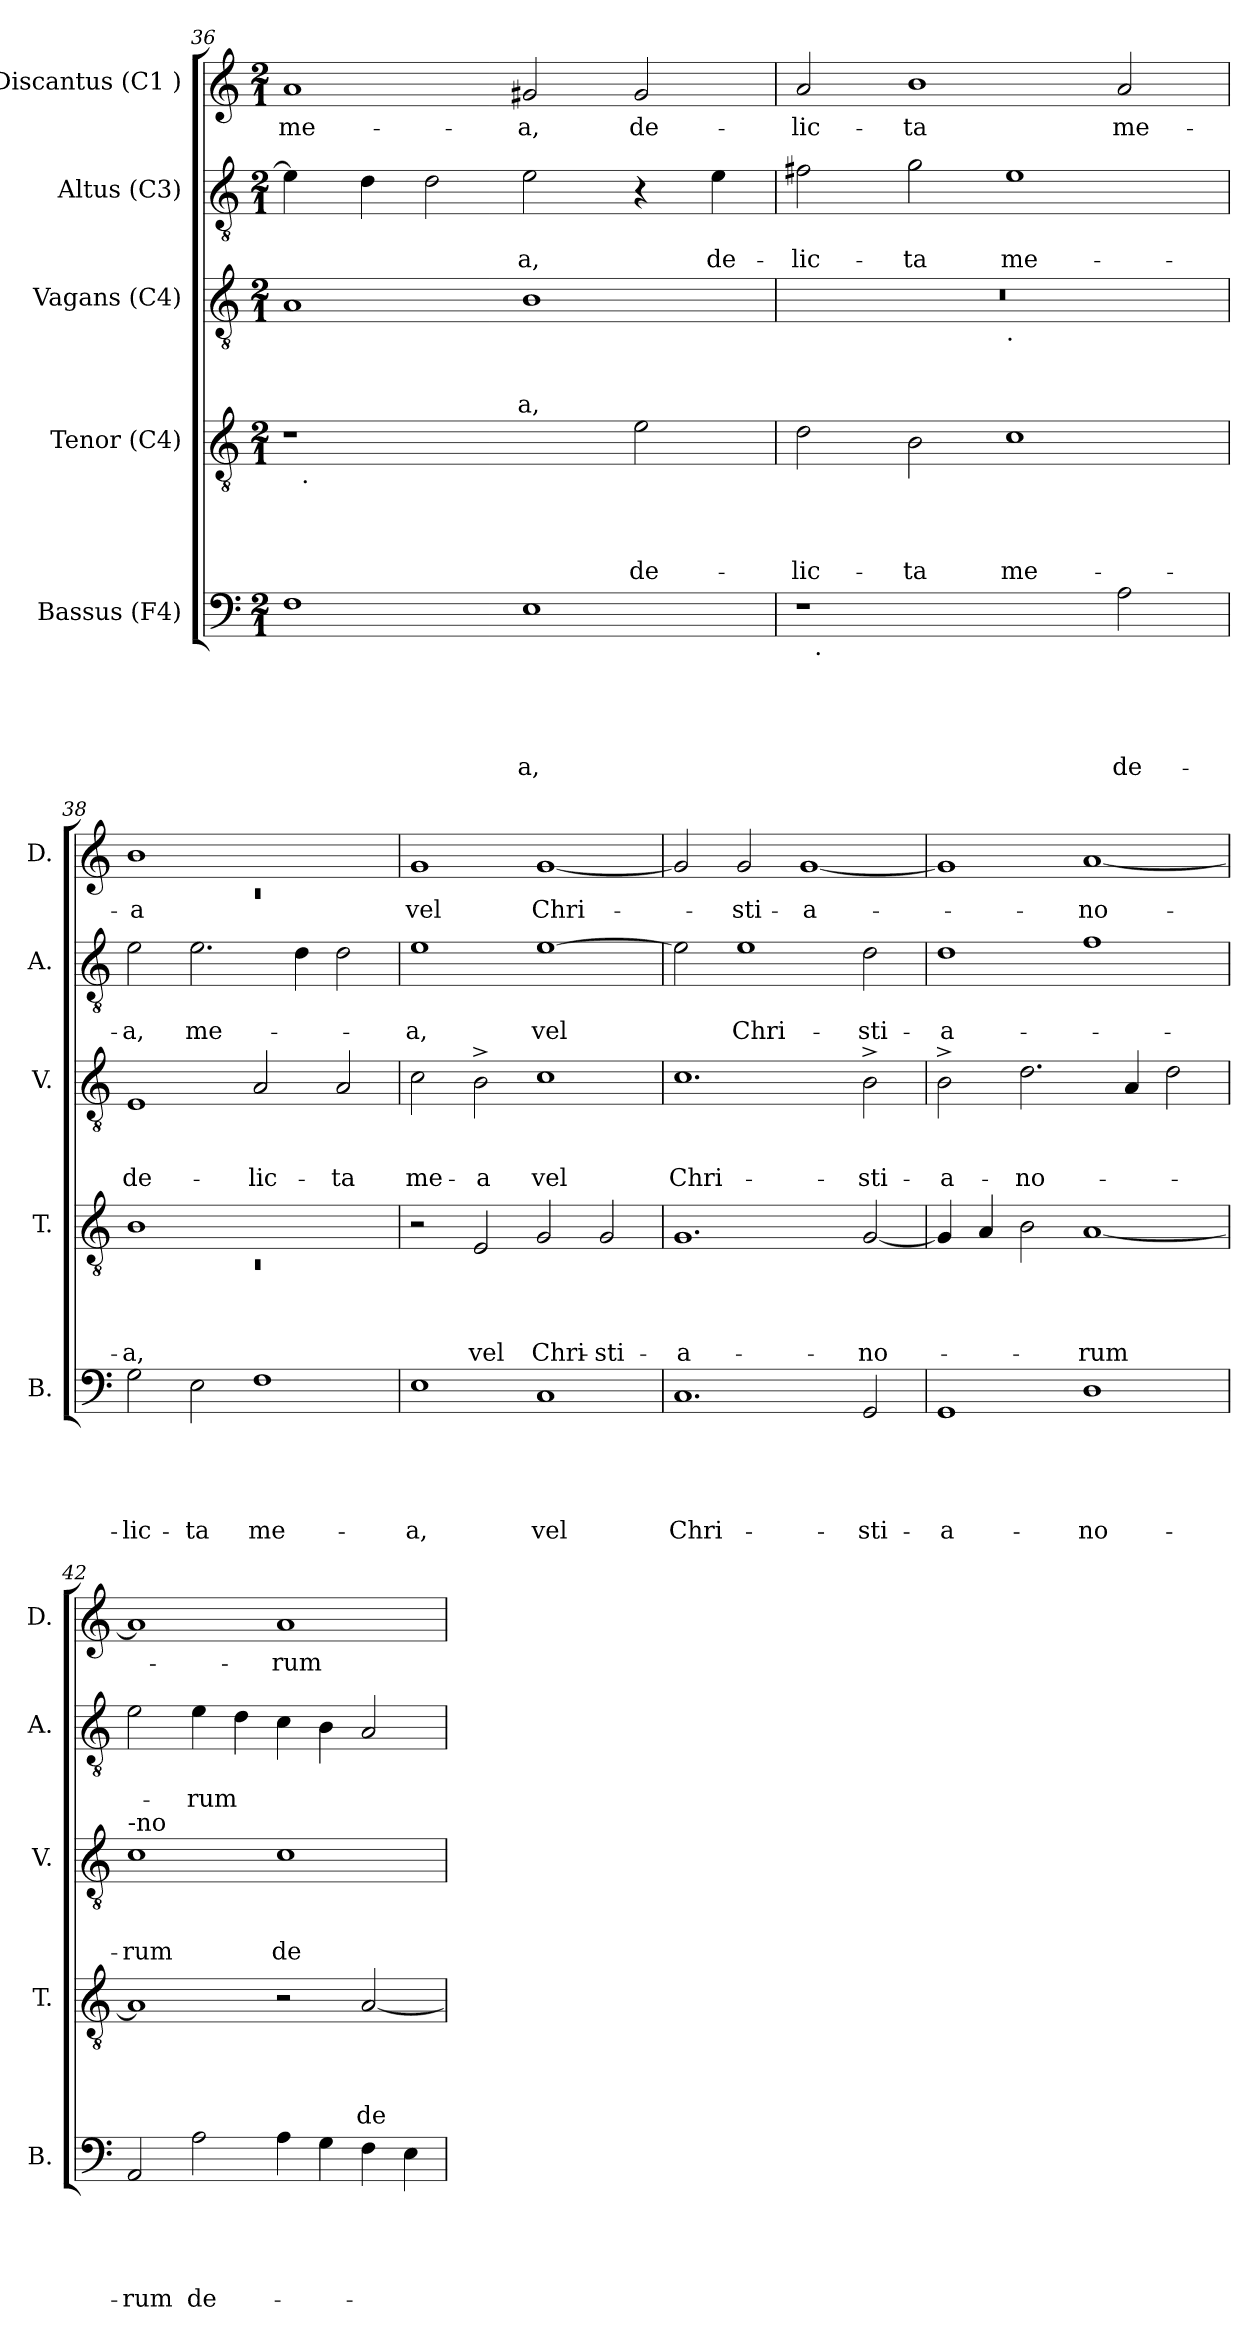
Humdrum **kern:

**kern	**text	**text	**text	**text	**text	**kern	**text	**text	**text	**text	**kern	**text	**text	**text	**kern	**text	**text	**kern	**text
*part5	*part5	*part5	*part5	*part5	*part5	*part4	*part4	*part4	*part4	*part4	*part3	*part3	*part3	*part3	*part2	*part2	*part2	*part1	*part1
*staff5	*staff5	*staff5	*staff5	*staff5	*staff5	*staff4	*staff4	*staff4	*staff4	*staff4	*staff3	*staff3	*staff3	*staff3	*staff2	*staff2	*staff2	*staff1	*staff1
*I"Bassus (F4)	*	*	*	*	*	*I"Tenor (C4)	*	*	*	*	*I"Vagans (C4)	*	*	*	*I"Altus (C3)	*	*	*I"Discantus (C1 )	*
*I'B.	*	*	*	*	*	*I'T.	*	*	*	*	*I'V.	*	*	*	*I'A.	*	*	*I'D.	*
*clefF4	*	*	*	*	*	*clefGv2	*	*	*	*	*clefGv2	*	*	*	*clefGv2	*	*	*clefG2	*
*k[]	*	*	*	*	*	*k[]	*	*	*	*	*k[]	*	*	*	*k[]	*	*	*k[]	*
*C:	*	*	*	*	*	*C:	*	*	*	*	*C:	*	*	*	*C:	*	*	*C:	*
*M2/1	*	*	*	*	*	*M2/1	*	*	*	*	*M2/1	*	*	*	*M2/1	*	*	*M2/1	*
=36	=36	=36	=36	=36	=36	=36	=36	=36	=36	=36	=36	=36	=36	=36	=36	=36	=36	=36	=36
!	!	!	!	!	!	!	!	!	!	!	!	!	!	!	!	!	!	!	!LO:LY:b
*	*	*	*	*	*	*^	*	*	*	*	*	*	*	*	*	*	*	*	*
1F	.	.	.	.	.	1r	32ryy	.	.	.	.	1A	.	.	.	4e\]	.	.	1a	me-
!	!	!	!	!	!	!	!LO:TX:b:t=.	!	!	!	!	!	!	!	!	!	!	!	!	!
.	.	.	.	.	.	.	1ryy	.	.	.	.	.	.	.	.	.	.	.	.	.
.	.	.	.	.	.	.	.	.	.	.	.	.	.	.	.	4d\	.	.	.	.
.	.	.	.	.	.	.	.	.	.	.	.	.	.	.	.	2d\	.	.	.	.
!	!	!	!	!	!LO:LY:b	!	!	!	!	!	!	!	!	!	!LO:LY:b	!	!	!LO:LY:b	!	!LO:LY:b
1E	.	.	.	.	-a,	2ryy	.	.	.	.	.	1B	.	.	-a,	2e\	.	-a,	2g#X/	-a,
.	.	.	.	.	.	.	2ryy	.	.	.	.	.	.	.	.	.	.	.	.	.
!	!	!	!	!	!	!	!	!	!	!	!LO:LY:b	!	!	!	!	!	!	!	!	!LO:LY:b
.	.	.	.	.	.	2e\	.	.	.	.	de-	.	.	.	.	4r	.	.	2g#/	de-
.	.	.	.	.	.	.	4...ryy	.	.	.	.	.	.	.	.	.	.	.	.	.
!	!	!	!	!	!	!	!	!	!	!	!	!	!	!	!	!	!	!LO:LY:b	!	!
.	.	.	.	.	.	.	.	.	.	.	.	.	.	.	.	4e\	.	de-	.	.
=37	=37	=37	=37	=37	=37	=37	=37	=37	=37	=37	=37	=37	=37	=37	=37	=37	=37	=37	=37	=37
!	!	!	!	!	!	!	!	!	!	!	!LO:LY:b	!	!	!	!	!	!	!LO:LY:b	!	!LO:LY:b
*^	*	*	*	*	*	*v	*v	*	*	*	*	*^	*	*	*	*	*	*	*	*
1r	32ryy	.	.	.	.	.	2d\	.	.	.	-lic-	0r	1ryy	.	.	.	2f#X\	.	-lic-	2a/	-lic-
!	!LO:TX:b:t=.	!	!	!	!	!	!	!	!	!	!	!	!	!	!	!	!	!	!	!	!
.	1ryy	.	.	.	.	.	.	.	.	.	.	.	.	.	.	.	.	.	.	.	.
!	!	!	!	!	!	!	!	!	!	!	!LO:LY:b	!	!	!	!	!	!	!	!LO:LY:b	!	!LO:LY:b
.	.	.	.	.	.	.	2B\	.	.	.	-ta	.	.	.	.	.	2g\	.	-ta	1b	-ta
!	!	!	!	!	!	!	!	!	!	!	!	!	!LO:TX:b:t=.	!	!	!	!	!	!	!	!
!	!	!	!	!	!	!	!	!	!	!	!LO:LY:b	!	!	!	!	!	!	!	!LO:LY:b	!	!
2ryy	.	.	.	.	.	.	1c	.	.	.	me-	.	1ryy	.	.	.	1e	.	me-	.	.
.	2ryy	.	.	.	.	.	.	.	.	.	.	.	.	.	.	.	.	.	.	.	.
!	!	!	!	!	!	!LO:LY:b	!	!	!	!	!	!	!	!	!	!	!	!	!	!	!LO:LY:b
2A\	.	.	.	.	.	de-	.	.	.	.	.	.	.	.	.	.	.	.	.	2a/	me-
.	4...ryy	.	.	.	.	.	.	.	.	.	.	.	.	.	.	.	.	.	.	.	.
!!LO:LB:g=z
=38	=38	=38	=38	=38	=38	=38	=38	=38	=38	=38	=38	=38	=38	=38	=38	=38	=38	=38	=38	=38	=38
*	*	*	*	*	*	*	*^	*	*	*	*	*	*	*	*	*	*	*	*	*^	*
!	!	!	!	!	!	!LO:LY:b	!	!LO:N:vis=1	!	!	!	!LO:LY:b	!	!	!	!	!LO:LY:b	!	!	!LO:LY:b	!	!LO:N:vis=1	!LO:LY:b:rj
*v	*v	*	*	*	*	*	*	*	*	*	*	*	*v	*v	*	*	*	*	*	*	*	*	*
2G\	.	.	.	.	-lic-	1B	0rC	.	.	.	-a,	1E	.	.	de-	2e\	.	-a,	1b	0rc	-a
!	!	!	!	!	!LO:LY:b	!	!	!	!	!	!	!	!	!	!	!	!	!LO:LY:b	!	!	!
2E\	.	.	.	.	-ta	.	.	.	.	.	.	.	.	.	.	2.e\	.	me-	.	.	.
!	!	!	!	!	!LO:LY:b	!	!	!	!	!	!	!	!	!	!LO:LY:b	!	!	!	!	!	!
1F	.	.	.	.	me-	1ryy	.	.	.	.	.	2A/	.	.	-lic-	.	.	.	1ryy	.	.
.	.	.	.	.	.	.	.	.	.	.	.	.	.	.	.	4d\	.	.	.	.	.
!	!	!	!	!	!	!	!	!	!	!	!	!	!	!	!LO:LY:b	!	!	!	!	!	!
.	.	.	.	.	.	.	.	.	.	.	.	2A/	.	.	-ta	2d\	.	.	.	.	.
*	*	*	*	*	*	*v	*v	*	*	*	*	*	*	*	*	*	*	*	*v	*v	*
=39	=39	=39	=39	=39	=39	=39	=39	=39	=39	=39	=39	=39	=39	=39	=39	=39	=39	=39	=39
!	!	!	!	!	!LO:LY:b	!	!	!	!	!	!	!	!	!LO:LY:b	!	!	!LO:LY:b	!	!LO:LY:b
1E	.	.	.	.	-a,	2r	.	.	.	.	2c\	.	.	me-	1e	.	-a,	1g	vel
!	!	!	!	!	!	!	!	!	!	!LO:LY:b	!	!	!	!LO:LY:b	!	!	!	!	!
.	.	.	.	.	.	2E/	.	.	.	vel	2B^>\	.	.	-a	.	.	.	.	.
!	!	!	!	!	!LO:LY:b	!	!	!	!	!LO:LY:b	!	!	!	!LO:LY:b	!	!	!LO:LY:b	!	!LO:LY:b
1C	.	.	.	.	vel	2G/	.	.	.	Chri-	1c	.	.	vel	[>1e	.	vel	[<1g	Chri-
!	!	!	!	!	!	!	!	!	!	!LO:LY:b	!	!	!	!	!	!	!	!	!
.	.	.	.	.	.	2G/	.	.	.	-sti-	.	.	.	.	.	.	.	.	.
=40	=40	=40	=40	=40	=40	=40	=40	=40	=40	=40	=40	=40	=40	=40	=40	=40	=40	=40	=40
!	!	!	!	!	!LO:LY:b	!	!	!	!	!LO:LY:b:rj	!	!	!	!LO:LY:b	!	!	!	!	!
1.C	.	.	.	.	Chri-	1.G	.	.	.	-a-	1.c	.	.	Chri-	2e\]	.	.	2g/]	.
!	!	!	!	!	!	!	!	!	!	!	!	!	!	!	!	!	!LO:LY:b	!	!LO:LY:b
.	.	.	.	.	.	.	.	.	.	.	.	.	.	.	1e	.	Chri-	2g/	-sti-
!	!	!	!	!	!	!	!	!	!	!	!	!	!	!	!	!	!	!	!LO:LY:b:rj
.	.	.	.	.	.	.	.	.	.	.	.	.	.	.	.	.	.	[<1g	-a-
!	!	!	!	!	!LO:LY:b	!	!	!	!	!LO:LY:b	!	!	!	!LO:LY:b	!	!	!LO:LY:b	!	!
2GG/	.	.	.	.	-sti-	[<2G/	.	.	.	-no-	2B^>\	.	.	-sti-	2d\	.	-sti-	.	.
=41	=41	=41	=41	=41	=41	=41	=41	=41	=41	=41	=41	=41	=41	=41	=41	=41	=41	=41	=41
!	!	!	!	!	!LO:LY:b:rj	!	!	!	!	!	!	!	!	!LO:LY:b	!	!	!LO:LY:b:rj	!	!
1GG	.	.	.	.	-a-	4G/]	.	.	.	.	2B^>\	.	.	-a-	1d	.	-a-	1g]	.
.	.	.	.	.	.	4A/	.	.	.	.	.	.	.	.	.	.	.	.	.
!	!	!	!	!	!	!	!	!	!	!	!	!	!	!LO:LY:b	!	!	!	!	!
.	.	.	.	.	.	2B\	.	.	.	.	2.d\	.	.	-no-	.	.	.	.	.
!	!	!	!	!	!LO:LY:b	!	!	!	!	!LO:LY:b	!	!	!	!	!	!	!	!	!LO:LY:b
1D	.	.	.	.	-no-	[<1A	.	.	.	-rum	.	.	.	.	1f	.	.	[<1a	-no-
.	.	.	.	.	.	.	.	.	.	.	4A/	.	.	.	.	.	.	.	.
.	.	.	.	.	.	.	.	.	.	.	2d\	.	.	.	.	.	.	.	.
!!LO:LB:g=z
=42	=42	=42	=42	=42	=42	=42	=42	=42	=42	=42	=42	=42	=42	=42	=42	=42	=42	=42	=42
!	!	!	!	!	!	!	!	!	!	!	!LO:TX:a:t=-no	!	!	!	!	!	!	!	!
!	!	!	!	!	!LO:LY:b	!	!	!	!	!	!	!	!	!LO:LY:b	!	!	!	!	!
2AA/	.	.	.	.	-rum	1A]	.	.	.	.	1c	.	.	-rum	2e\	.	.	1a]	.
!	!	!	!	!	!LO:LY:b	!	!	!	!	!	!	!	!	!	!	!	!LO:LY:b	!	!
2A\	.	.	.	.	de-	.	.	.	.	.	.	.	.	.	4e\	.	-rum	.	.
.	.	.	.	.	.	.	.	.	.	.	.	.	.	.	4d\	.	.	.	.
!	!	!	!	!	!	!	!	!	!	!	!	!	!	!LO:LY:b	!	!	!	!	!LO:LY:b
4A\	.	.	.	.	.	2r	.	.	.	.	1c	.	.	de-	4c\	.	.	1a	-rum
4G\	.	.	.	.	.	.	.	.	.	.	.	.	.	.	4B\	.	.	.	.
!	!	!	!	!	!	!	!	!	!	!LO:LY:b	!	!	!	!	!	!	!	!	!
4F\	.	.	.	.	.	[<2A/	.	.	.	de-	.	.	.	.	2A/	.	.	.	.
4E\	.	.	.	.	.	.	.	.	.	.	.	.	.	.	.	.	.	.	.
=	=	=	=	=	=	=	=	=	=	=	=	=	=	=	=	=	=	=	=
*-	*-	*-	*-	*-	*-	*-	*-	*-	*-	*-	*-	*-	*-	*-	*-	*-	*-	*-	*-
